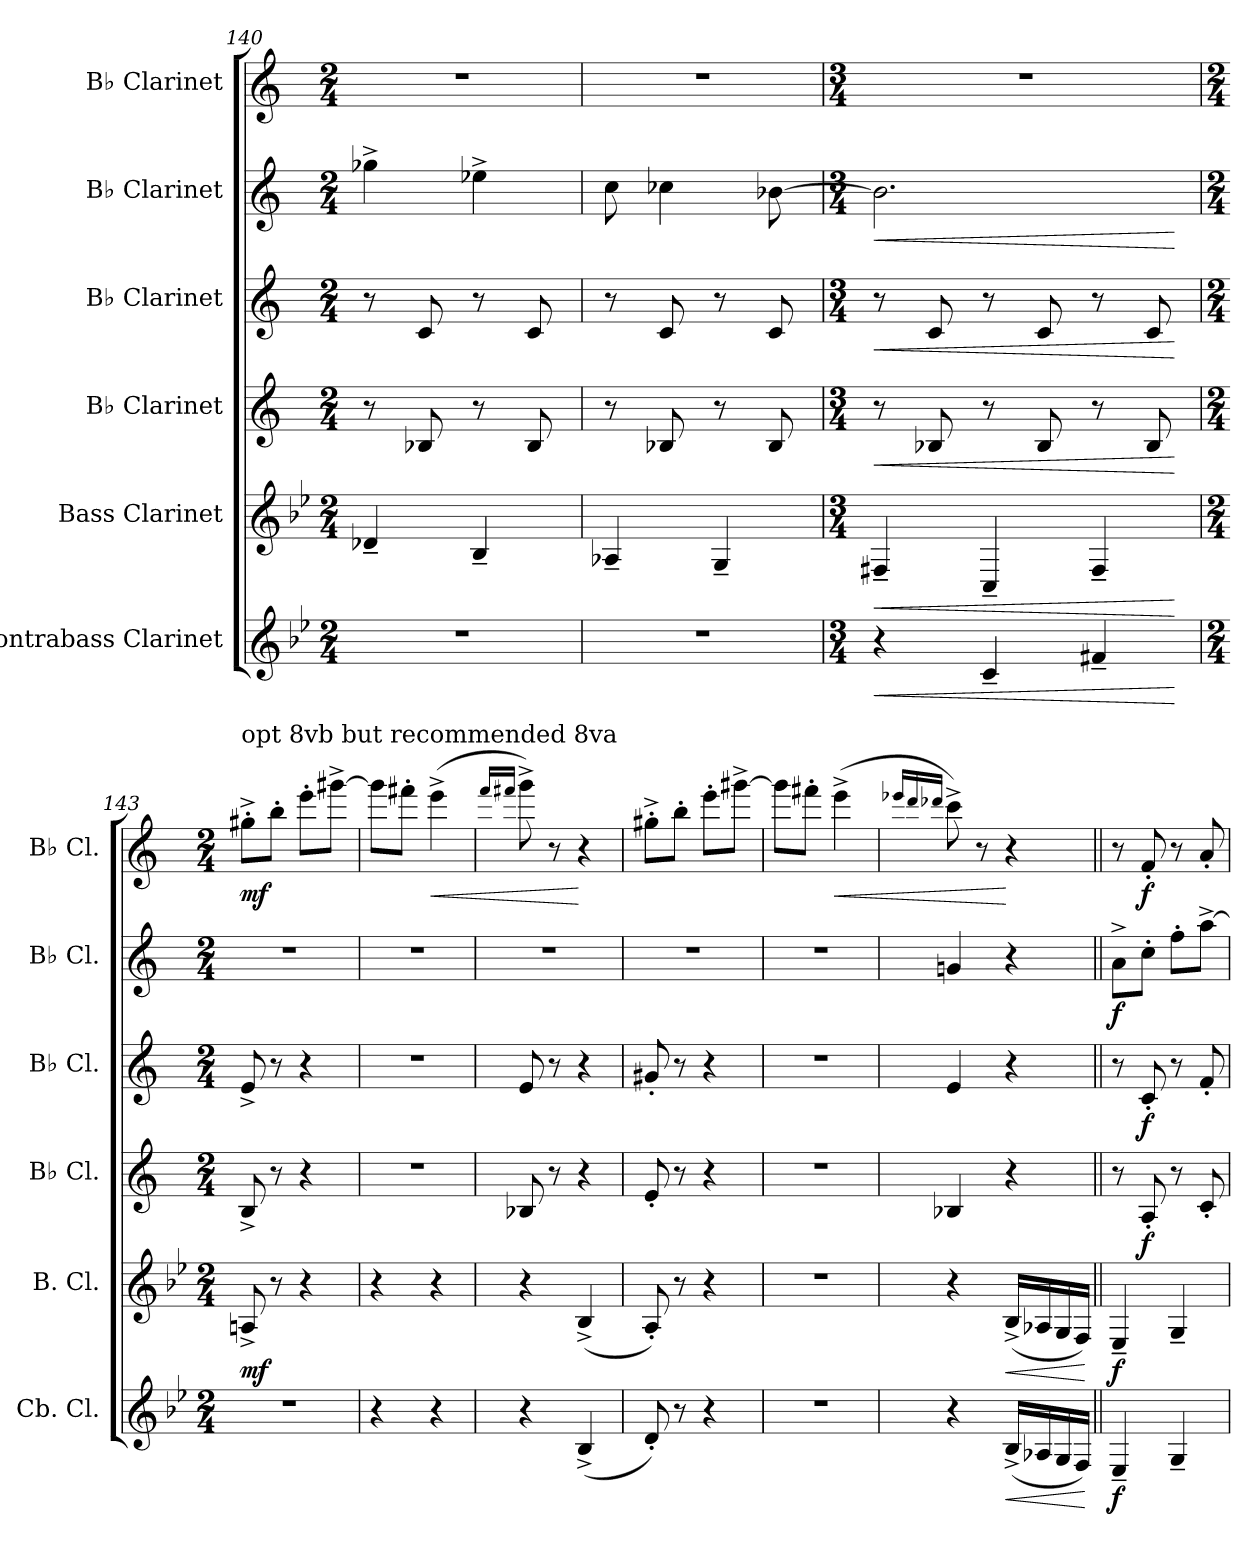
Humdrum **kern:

**kern	**dynam	**kern	**dynam	**kern	**dynam	**kern	**dynam	**kern	**dynam	**kern	**dynam
*part6	*part6	*part5	*part5	*part4	*part4	*part3	*part3	*part2	*part2	*part1	*part1
*staff6	*staff6	*staff5	*staff5	*staff4	*staff4	*staff3	*staff3	*staff2	*staff2	*staff1	*staff1
*I"Contrabass Clarinet	*	*I"Bass Clarinet	*	*I"B♭ Clarinet	*	*I"B♭ Clarinet	*	*I"B♭ Clarinet	*	*I"B♭ Clarinet	*
*I'Cb. Cl.	*	*I'B. Cl.	*	*I'B♭ Cl.	*	*I'B♭ Cl.	*	*I'B♭ Cl.	*	*I'B♭ Cl.	*
*clefG2	*	*clefG2	*	*clefG2	*	*clefG2	*	*clefG2	*	*clefG2	*
*ITrd15c26	*	*ITrd8c14	*	*ITrd1c2	*	*ITrd1c2	*	*ITrd1c2	*	*ITrd1c2	*
*k[b-e-]	*	*k[b-e-]	*	*k[b-e-]	*	*k[b-e-]	*	*k[b-e-]	*	*k[b-e-]	*
*M2/4	*	*M2/4	*	*M2/4	*	*M2/4	*	*M2/4	*	*M2/4	*
=140	=140	=140	=140	=140	=140	=140	=140	=140	=140	=140	=140
2r	.	4D-X~/	.	8r	.	8r	.	4ff-X^\	.	2r	.
.	.	.	.	8A-X/	.	8B-/	.	.	.	.	.
.	.	4BB-~/	.	8r	.	8r	.	4dd-X^\	.	.	.
.	.	.	.	8A-/	.	8B-/	.	.	.	.	.
!!LO:PB:g=z
=141	=141	=141	=141	=141	=141	=141	=141	=141	=141	=141	=141
2r	.	4AA-X~/	.	8r	.	8r	.	8b-\	.	2r	.
.	.	.	.	8A-X/	.	8B-/	.	4b--X\	.	.	.
.	.	4GG~/	.	8r	.	8r	.	.	.	.	.
.	.	.	.	8A-/	.	8B-/	.	[8a-X\	.	.	.
=142	=142	=142	=142	=142	=142	=142	=142	=142	=142	=142	=142
*M3/4	*	*M3/4	*	*M3/4	*	*M3/4	*	*M3/4	*	*M3/4	*
!	!LO:HP:b	!	!LO:HP:b	!	!LO:HP:b	!	!LO:HP:b	!	!LO:HP:b	!	!
4r	<	4FF#X~/	<	8r	<	8r	<	2.a-\]	<	2.r	.
.	.	.	.	8A-X/	.	8B-/	.	.	.	.	.
4CC~/	.	4CC~/	.	8r	.	8r	.	.	.	.	.
.	.	.	.	8A-/	.	8B-/	.	.	.	.	.
4FF#X~/	.	4FF#~/	.	8r	.	8r	.	.	.	.	.
.	.	.	.	8A-/	.	8B-/	.	.	.	.	.
.	[	.	[	.	[	.	[	.	[	.	.
=143	=143	=143	=143	=143	=143	=143	=143	=143	=143	=143	=143
*M2/4	*	*M2/4	*	*M2/4	*	*M2/4	*	*M2/4	*	*M2/4	*
!	!	!	!	!	!	!	!	!	!	!LO:TX:a:t=opt 8vb but recommended 8va	!
!	!	!	!LO:DY:b	!	!	!	!	!	!	!	!LO:DY:b
2r	.	8AAn^/	mf	8A^/	.	8d^/	.	2r	.	8ff#X'^\L	mf
.	.	8r	.	8r	.	8r	.	.	.	8aa'\J	.
.	.	4r	.	4r	.	4r	.	.	.	8ddd'\L	.
.	.	.	.	.	.	.	.	.	.	[8fff#X^\J	.
=144	=144	=144	=144	=144	=144	=144	=144	=144	=144	=144	=144
4r	.	4r	.	2r	.	2r	.	2r	.	8fff#\L]	.
.	.	.	.	.	.	.	.	.	.	8eeen'\J	.
!	!	!	!	!	!	!	!	!	!	!	!LO:HP:b
4r	.	4r	.	.	.	.	.	.	.	(>4ddd^\	<
=145	=145	=145	=145	=145	=145	=145	=145	=145	=145	=145	=145
.	.	.	.	.	.	.	.	.	.	16qeee-/LL	.
.	.	.	.	.	.	.	.	.	.	16qeeen/JJ	.
4r	.	4r	.	8A-X/	.	8d/	.	2r	.	8fff^\)	.
.	.	.	.	8r	.	8r	.	.	.	8r	.
(<4BBB-^/	.	(<4BB-^/	.	4r	.	4r	.	.	.	4r	[
=146	=146	=146	=146	=146	=146	=146	=146	=146	=146	=146	=146
8DD'/)	.	8AA'/)	.	8d'/	.	8f#X'/	.	2r	.	8ff#X'^\L	.
8r	.	8r	.	8r	.	8r	.	.	.	8aa'\J	.
4r	.	4r	.	4r	.	4r	.	.	.	8ddd'\L	.
.	.	.	.	.	.	.	.	.	.	[8fff#X^\J	.
!!LO:LB:g=z
=147	=147	=147	=147	=147	=147	=147	=147	=147	=147	=147	=147
2r	.	2r	.	2r	.	2r	.	2r	.	8fff#\L]	.
.	.	.	.	.	.	.	.	.	.	8eeen'\J	.
!	!	!	!	!	!	!	!	!	!	!	!LO:HP:b
.	.	.	.	.	.	.	.	.	.	(>4ddd^\	<
=148	=148	=148	=148	=148	=148	=148	=148	=148	=148	=148	=148
.	.	.	.	.	.	.	.	.	.	16qddd-X/LL	.
.	.	.	.	.	.	.	.	.	.	16qccc/	.
.	.	.	.	.	.	.	.	.	.	16qccc-X/JJ	.
4r	.	4r	.	4A-X/	.	4d/	.	4fn/	.	8bb-^\)	.
.	.	.	.	.	.	.	.	.	.	8r	.
!	!LO:HP:b	!	!LO:HP:b	!	!	!	!	!	!	!	!
(<16BBB-^/LL	<	(<16BB-^/LL	<	4r	.	4r	.	4r	.	4r	[
16AAA-X/	.	16AA-X/	.	.	.	.	.	.	.	.	.
16GGG/	.	16GG/	.	.	.	.	.	.	.	.	.
16FFF/JJ)	.	16FF/JJ)	.	.	.	.	.	.	.	.	.
.	[	.	[	.	.	.	.	.	.	.	.
=149||	=149||	=149||	=149||	=149||	=149||	=149||	=149||	=149||	=149||	=149||	=149||
!	!LO:DY:b	!	!LO:DY:b	!	!	!	!	!	!LO:DY:b	!	!
4EEE-~/	f	4EE-~/	f	8r	.	8r	.	8g^\L	f	8r	.
!	!	!	!	!	!LO:DY:b	!	!LO:DY:b	!	!	!	!LO:DY:b
.	.	.	.	8G'/	f	8B-'/	f	8b-'\J	.	8e-'/	f
4GGG~/	.	4GG~/	.	8r	.	8r	.	8ee-'\L	.	8r	.
.	.	.	.	8B-'/	.	8e-'/	.	[8gg^\J	.	8g'/	.
=	=	=	=	=	=	=	=	=	=	=	=
*-	*-	*-	*-	*-	*-	*-	*-	*-	*-	*-	*-
